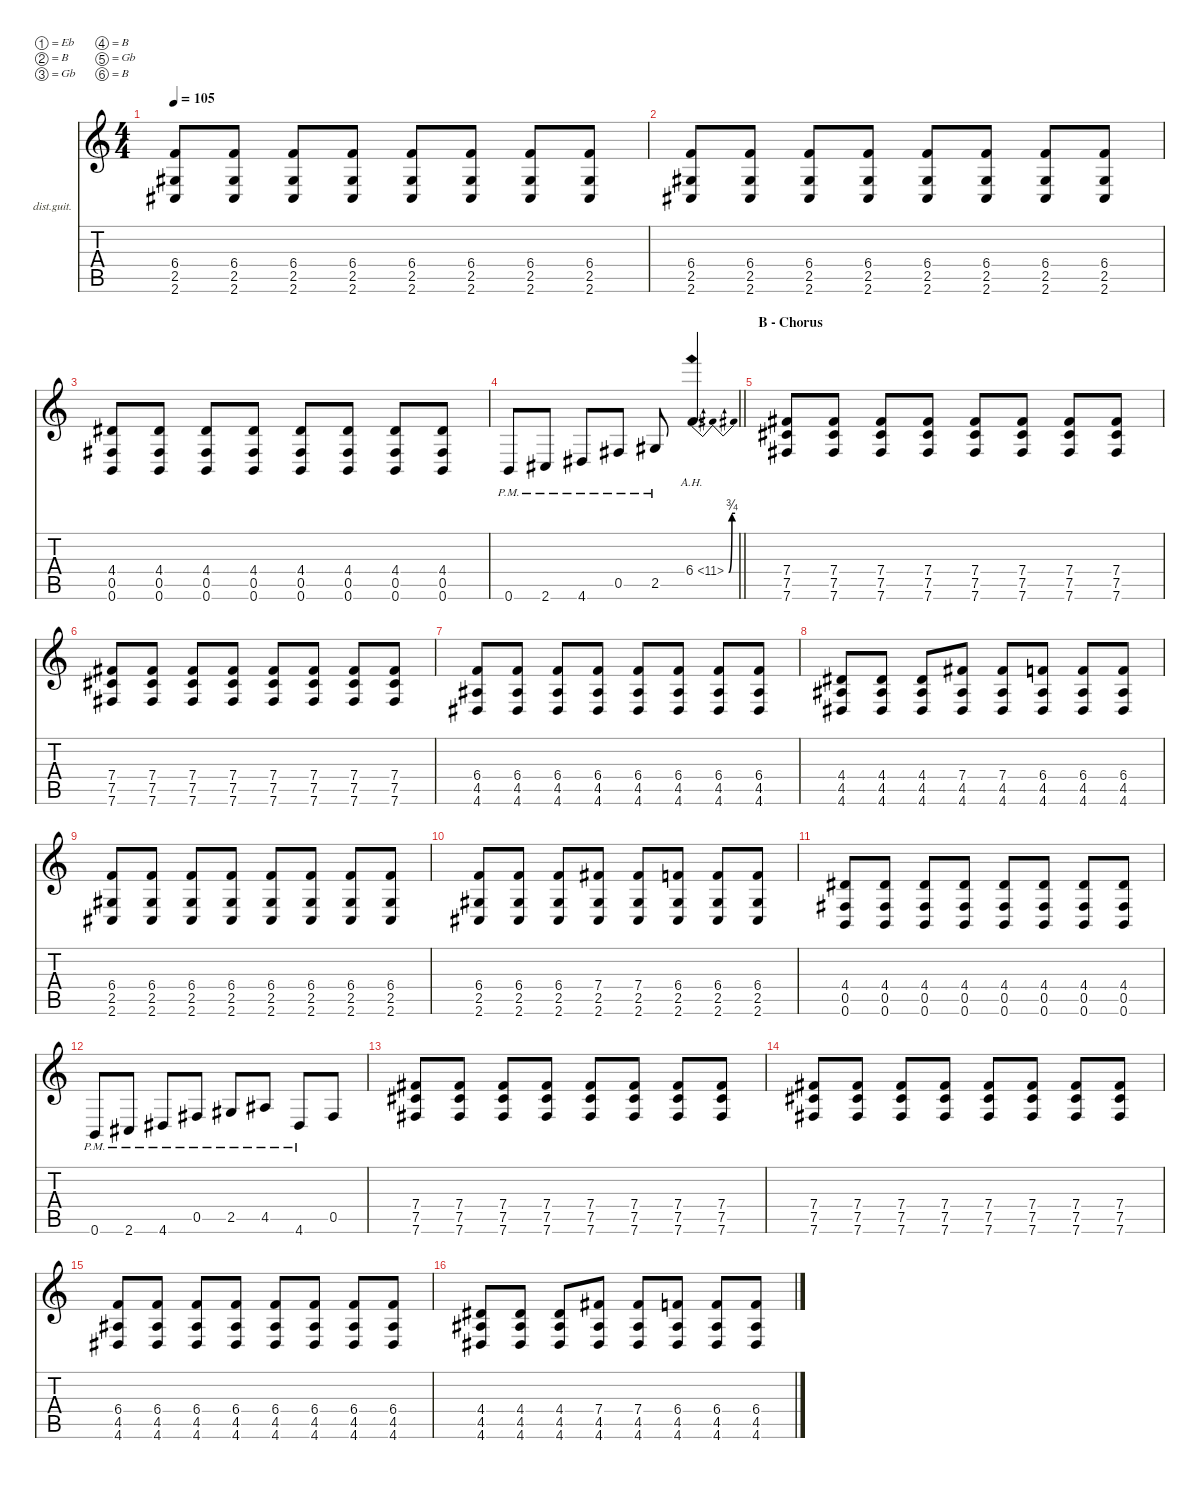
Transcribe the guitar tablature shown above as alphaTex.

\defaultSystemsLayout 4
\hideDynamics
\bracketExtendMode nobrackets
\firstSystemTrackNameOrientation horizontal
\otherSystemsTrackNameOrientation horizontal
\track ("Guitar II" "dist.guit.") {instrument distortionguitar}
\staff {score tabs}
\tuning (Eb4 B3 Gb3 B2 Gb2 B1)
\ts (4 4)
\tempo 105
\clef g2
\ks c
(6.4 2.5{acc #} 2.6{acc #}).8{dy f} (6.4 2.5{acc #} 2.6{acc #}).8 (6.4 2.5{acc #} 2.6{acc #}).8 (6.4 2.5{acc #} 2.6{acc #}).8 (6.4 2.5{acc #} 2.6{acc #}).8 (6.4 2.5{acc #} 2.6{acc #}).8 (6.4 2.5{acc #} 2.6{acc #}).8 (6.4 2.5{acc #} 2.6{acc #}).8 |
(6.4 2.5{acc #} 2.6{acc #}).8 (6.4 2.5{acc #} 2.6{acc #}).8 (6.4 2.5{acc #} 2.6{acc #}).8 (6.4 2.5{acc #} 2.6{acc #}).8 (6.4 2.5{acc #} 2.6{acc #}).8 (6.4 2.5{acc #} 2.6{acc #}).8 (6.4 2.5{acc #} 2.6{acc #}).8 (6.4 2.5{acc #} 2.6{acc #}).8 |
(4.4{acc #} 0.5{acc #} 0.6).8 (4.4{acc #} 0.5{acc #} 0.6).8 (4.4{acc #} 0.5{acc #} 0.6).8 (4.4{acc #} 0.5{acc #} 0.6).8 (4.4{acc #} 0.5{acc #} 0.6).8 (4.4{acc #} 0.5{acc #} 0.6).8 (4.4{acc #} 0.5{acc #} 0.6).8 (4.4{acc #} 0.5{acc #} 0.6).8 |
\barLineRight lightlight
0.6{pm}.8 2.6{pm acc #}.8 4.6{pm acc #}.8 0.5{pm acc #}.8 2.5{pm acc #}.8 6.4{be (bendrelease 0 0 9 3 51 3 15 0) ah 5}.4{d} |
\section ("" "B - Chorus")
(7.4{acc #} 7.5{acc #} 7.6{acc #}).8 (7.4{acc #} 7.5{acc #} 7.6{acc #}).8 (7.4{acc #} 7.5{acc #} 7.6{acc #}).8 (7.4{acc #} 7.5{acc #} 7.6{acc #}).8 (7.4{acc #} 7.5{acc #} 7.6{acc #}).8 (7.4{acc #} 7.5{acc #} 7.6{acc #}).8 (7.4{acc #} 7.5{acc #} 7.6{acc #}).8 (7.4{acc #} 7.5{acc #} 7.6{acc #}).8 |
(7.4{acc #} 7.5{acc #} 7.6{acc #}).8 (7.4{acc #} 7.5{acc #} 7.6{acc #}).8 (7.4{acc #} 7.5{acc #} 7.6{acc #}).8 (7.4{acc #} 7.5{acc #} 7.6{acc #}).8 (7.4{acc #} 7.5{acc #} 7.6{acc #}).8 (7.4{acc #} 7.5{acc #} 7.6{acc #}).8 (7.4{acc #} 7.5{acc #} 7.6{acc #}).8 (7.4{acc #} 7.5{acc #} 7.6{acc #}).8 |
(6.4 4.5{acc #} 4.6{acc #}).8 (6.4 4.5{acc #} 4.6{acc #}).8 (6.4 4.5{acc #} 4.6{acc #}).8 (6.4 4.5{acc #} 4.6{acc #}).8 (6.4 4.5{acc #} 4.6{acc #}).8 (6.4 4.5{acc #} 4.6{acc #}).8 (6.4 4.5{acc #} 4.6{acc #}).8 (6.4 4.5{acc #} 4.6{acc #}).8 |
(4.4{acc #} 4.5{acc #} 4.6{acc #}).8 (4.4{acc #} 4.5{acc #} 4.6{acc #}).8 (4.4{acc #} 4.5{acc #} 4.6{acc #}).8 (7.4{acc #} 4.5{acc #} 4.6{acc #}).8 (7.4{acc #} 4.5{acc #} 4.6{acc #}).8 (6.4 4.5{acc #} 4.6{acc #}).8 (6.4 4.5{acc #} 4.6{acc #}).8 (6.4 4.5{acc #} 4.6{acc #}).8 |
(6.4 2.5{acc #} 2.6{acc #}).8 (6.4 2.5{acc #} 2.6{acc #}).8 (6.4 2.5{acc #} 2.6{acc #}).8 (6.4 2.5{acc #} 2.6{acc #}).8 (6.4 2.5{acc #} 2.6{acc #}).8 (6.4 2.5{acc #} 2.6{acc #}).8 (6.4 2.5{acc #} 2.6{acc #}).8 (6.4 2.5{acc #} 2.6{acc #}).8 |
(6.4 2.5{acc #} 2.6{acc #}).8 (6.4 2.5{acc #} 2.6{acc #}).8 (6.4 2.5{acc #} 2.6{acc #}).8 (7.4{acc #} 2.5{acc #} 2.6{acc #}).8 (7.4{acc #} 2.5{acc #} 2.6{acc #}).8 (6.4 2.5{acc #} 2.6{acc #}).8 (6.4 2.5{acc #} 2.6{acc #}).8 (6.4 2.5{acc #} 2.6{acc #}).8 |
(4.4{acc #} 0.5{acc #} 0.6).8 (4.4{acc #} 0.5{acc #} 0.6).8 (4.4{acc #} 0.5{acc #} 0.6).8 (4.4{acc #} 0.5{acc #} 0.6).8 (4.4{acc #} 0.5{acc #} 0.6).8 (4.4{acc #} 0.5{acc #} 0.6).8 (4.4{acc #} 0.5{acc #} 0.6).8 (4.4{acc #} 0.5{acc #} 0.6).8 |
0.6{pm}.8 2.6{pm acc #}.8 4.6{pm acc #}.8 0.5{pm acc #}.8 2.5{pm acc #}.8 4.5{pm acc #}.8 4.6{pm acc #}.8 0.5{acc #}.8 |
(7.4{acc #} 7.5{acc #} 7.6{acc #}).8 (7.4{acc #} 7.5{acc #} 7.6{acc #}).8 (7.4{acc #} 7.5{acc #} 7.6{acc #}).8 (7.4{acc #} 7.5{acc #} 7.6{acc #}).8 (7.4{acc #} 7.5{acc #} 7.6{acc #}).8 (7.4{acc #} 7.5{acc #} 7.6{acc #}).8 (7.4{acc #} 7.5{acc #} 7.6{acc #}).8 (7.4{acc #} 7.5{acc #} 7.6{acc #}).8 |
(7.4{acc #} 7.5{acc #} 7.6{acc #}).8 (7.4{acc #} 7.5{acc #} 7.6{acc #}).8 (7.4{acc #} 7.5{acc #} 7.6{acc #}).8 (7.4{acc #} 7.5{acc #} 7.6{acc #}).8 (7.4{acc #} 7.5{acc #} 7.6{acc #}).8 (7.4{acc #} 7.5{acc #} 7.6{acc #}).8 (7.4{acc #} 7.5{acc #} 7.6{acc #}).8 (7.4{acc #} 7.5{acc #} 7.6{acc #}).8 |
(6.4 4.5{acc #} 4.6{acc #}).8 (6.4 4.5{acc #} 4.6{acc #}).8 (6.4 4.5{acc #} 4.6{acc #}).8 (6.4 4.5{acc #} 4.6{acc #}).8 (6.4 4.5{acc #} 4.6{acc #}).8 (6.4 4.5{acc #} 4.6{acc #}).8 (6.4 4.5{acc #} 4.6{acc #}).8 (6.4 4.5{acc #} 4.6{acc #}).8 |
(4.4{acc #} 4.5{acc #} 4.6{acc #}).8 (4.4{acc #} 4.5{acc #} 4.6{acc #}).8 (4.4{acc #} 4.5{acc #} 4.6{acc #}).8 (7.4{acc #} 4.5{acc #} 4.6{acc #}).8 (7.4{acc #} 4.5{acc #} 4.6{acc #}).8 (6.4 4.5{acc #} 4.6{acc #}).8 (6.4 4.5{acc #} 4.6{acc #}).8 (6.4 4.5{acc #} 4.6{acc #}).8
